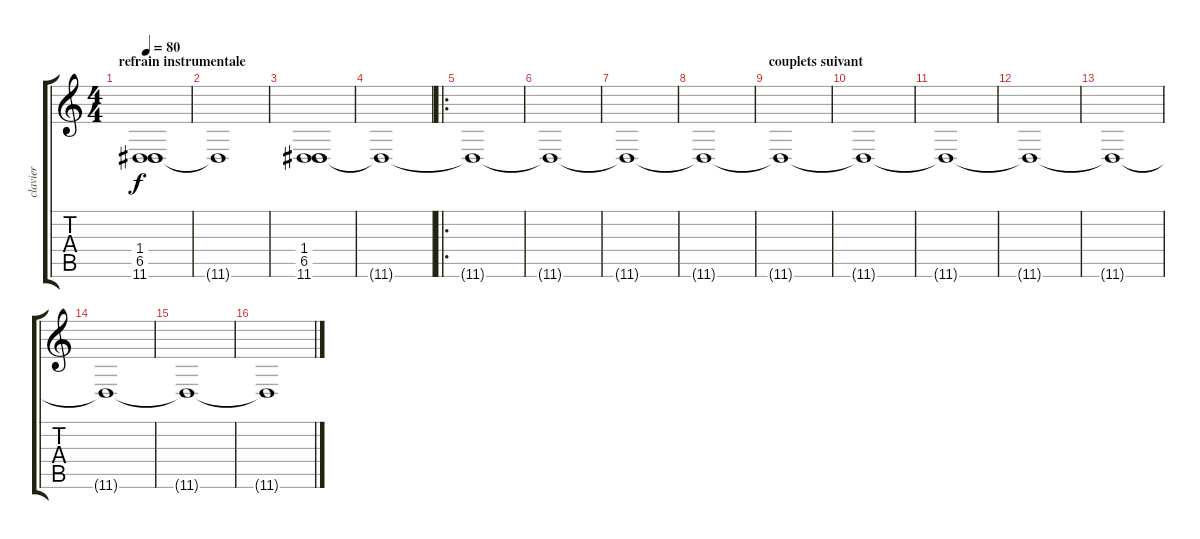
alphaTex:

\track ("clavier" "clavier") {instrument synthbrass1}
\staff {score tabs}
\tuning (E4 B3 G3 D3 A2 E2) {hide}
\ts (4 4)
\section ("" "refrain instrumentale")
\tempo 80
\clef g2
\ks c
(1.4 6.5 11.6).1{dy f} |
11.6{t}.1 |
(1.4 6.5 11.6).1 |
11.6{t}.1 |
\ro
11.6{t}.1 |
11.6{t}.1 |
11.6{t}.1 |
11.6{t}.1 |
\section ("" "couplets suivant")
11.6{t}.1 |
11.6{t}.1 |
11.6{t}.1 |
11.6{t}.1 |
11.6{t}.1 |
11.6{t}.1 |
11.6{t}.1 |
11.6{t}.1
